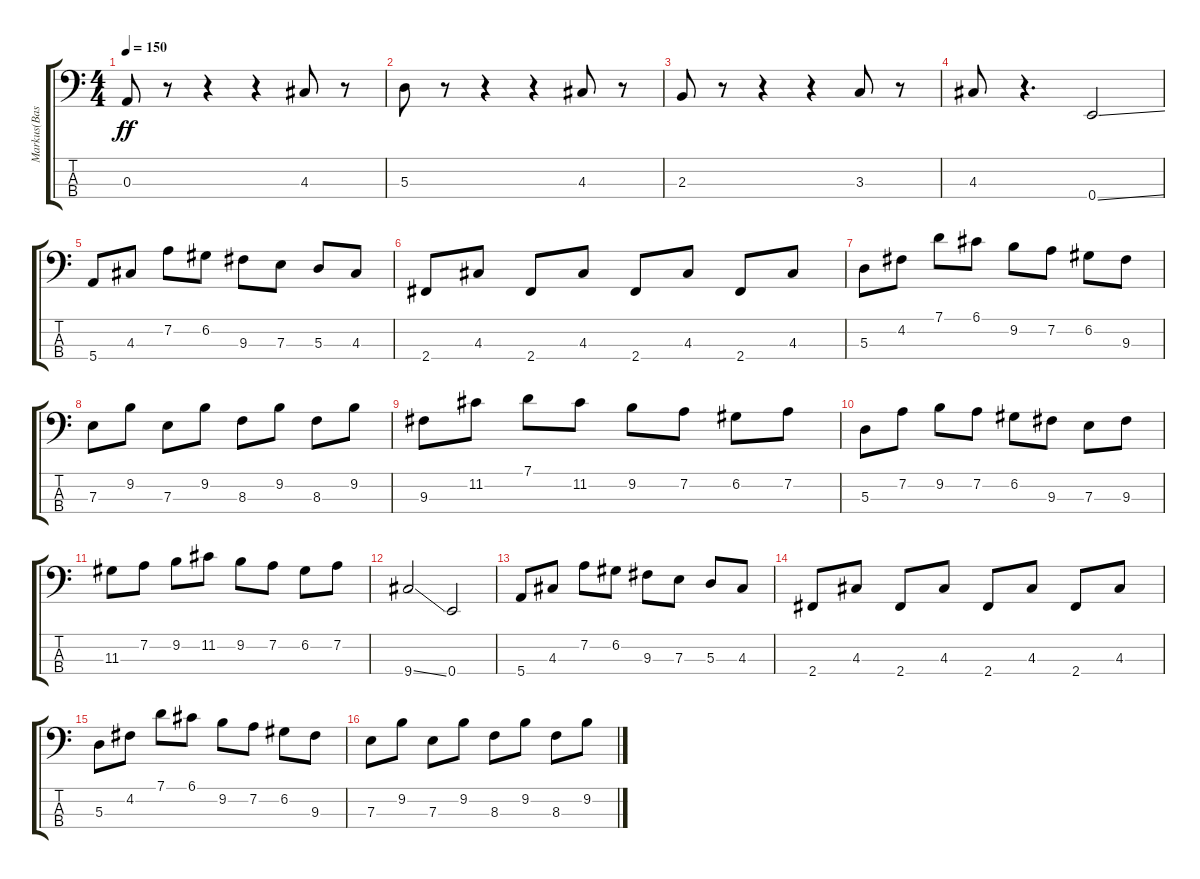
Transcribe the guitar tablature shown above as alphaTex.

\track ("Markus(Bass)" "Markus(Bas") {instrument electricbassfinger}
\staff {score tabs}
\tuning (G2 D2 A1 E1) {hide}
\ts (4 4)
\tempo 150
\clef f4
\ks c
0.3.8{dy ff} r.8 r.4 r.4 4.3.8 r.8 |
5.3.8 r.8 r.4 r.4 4.3.8 r.8 |
2.3.8 r.8 r.4 r.4 3.3.8 r.8 |
4.3.8 r.4{d} 0.4{ss}.2 |
5.4.8 4.3.8 7.2.8 6.2.8 9.3.8 7.3.8 5.3.8 4.3.8 |
2.4.8 4.3.8 2.4.8 4.3.8 2.4.8 4.3.8 2.4.8 4.3.8 |
5.3.8 4.2.8 7.1.8 6.1.8 9.2.8 7.2.8 6.2.8 9.3.8 |
7.3.8 9.2.8 7.3.8 9.2.8 8.3.8 9.2.8 8.3.8 9.2.8 |
9.3.8 11.2.8 7.1.8 11.2.8 9.2.8 7.2.8 6.2.8 7.2.8 |
5.3.8 7.2.8 9.2.8 7.2.8 6.2.8 9.3.8 7.3.8 9.3.8 |
11.3.8 7.2.8 9.2.8 11.2.8 9.2.8 7.2.8 6.2.8 7.2.8 |
9.4{ss}.2 0.4.2 |
5.4.8 4.3.8 7.2.8 6.2.8 9.3.8 7.3.8 5.3.8 4.3.8 |
2.4.8 4.3.8 2.4.8 4.3.8 2.4.8 4.3.8 2.4.8 4.3.8 |
5.3.8 4.2.8 7.1.8 6.1.8 9.2.8 7.2.8 6.2.8 9.3.8 |
7.3.8 9.2.8 7.3.8 9.2.8 8.3.8 9.2.8 8.3.8 9.2.8
